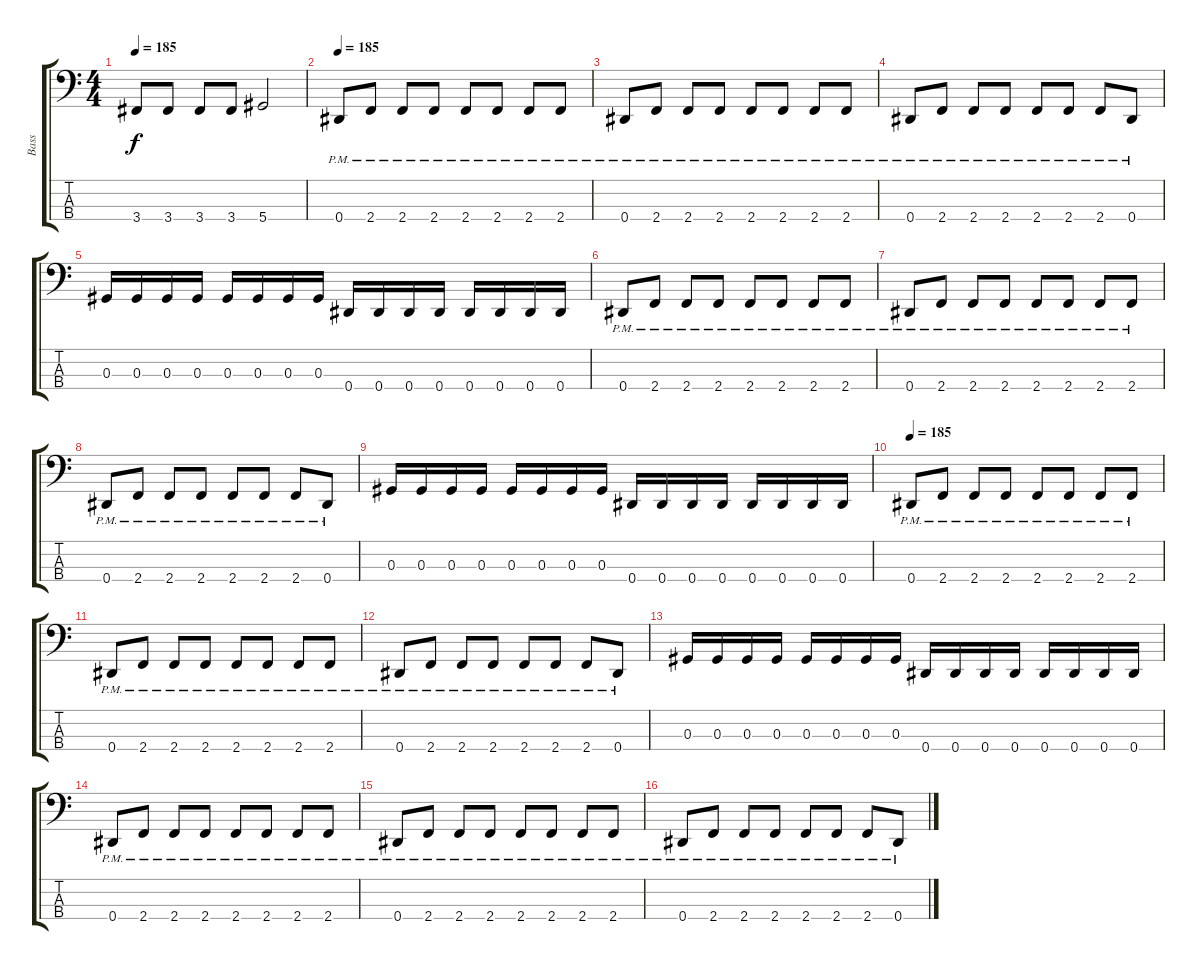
\track ("Bass" "Bass") {instrument electricbasspick}
\staff {score tabs}
\tuning (Gb2 Db2 Ab1 Eb1) {hide}
\ts (4 4)
\tempo 185
\clef f4
\ks c
3.4.8{dy f} 3.4.8 3.4.8 3.4.8 5.4.2 |
\tempo 185
0.4{pm}.8 2.4{pm}.8 2.4{pm}.8 2.4{pm}.8 2.4{pm}.8 2.4{pm}.8 2.4{pm}.8 2.4{pm}.8 |
0.4{pm}.8 2.4{pm}.8 2.4{pm}.8 2.4{pm}.8 2.4{pm}.8 2.4{pm}.8 2.4{pm}.8 2.4{pm}.8 |
0.4{pm}.8 2.4{pm}.8 2.4{pm}.8 2.4{pm}.8 2.4{pm}.8 2.4{pm}.8 2.4{pm}.8 0.4{pm}.8 |
0.3.16 0.3.16 0.3.16 0.3.16 0.3.16 0.3.16 0.3.16 0.3.16 0.4.16 0.4.16 0.4.16 0.4.16 0.4.16 0.4.16 0.4.16 0.4.16 |
0.4{pm}.8 2.4{pm}.8 2.4{pm}.8 2.4{pm}.8 2.4{pm}.8 2.4{pm}.8 2.4{pm}.8 2.4{pm}.8 |
0.4{pm}.8 2.4{pm}.8 2.4{pm}.8 2.4{pm}.8 2.4{pm}.8 2.4{pm}.8 2.4{pm}.8 2.4{pm}.8 |
0.4{pm}.8 2.4{pm}.8 2.4{pm}.8 2.4{pm}.8 2.4{pm}.8 2.4{pm}.8 2.4{pm}.8 0.4{pm}.8 |
0.3.16 0.3.16 0.3.16 0.3.16 0.3.16 0.3.16 0.3.16 0.3.16 0.4.16 0.4.16 0.4.16 0.4.16 0.4.16 0.4.16 0.4.16 0.4.16 |
\tempo 185
0.4{pm}.8 2.4{pm}.8 2.4{pm}.8 2.4{pm}.8 2.4{pm}.8 2.4{pm}.8 2.4{pm}.8 2.4{pm}.8 |
0.4{pm}.8 2.4{pm}.8 2.4{pm}.8 2.4{pm}.8 2.4{pm}.8 2.4{pm}.8 2.4{pm}.8 2.4{pm}.8 |
0.4{pm}.8 2.4{pm}.8 2.4{pm}.8 2.4{pm}.8 2.4{pm}.8 2.4{pm}.8 2.4{pm}.8 0.4{pm}.8 |
0.3.16 0.3.16 0.3.16 0.3.16 0.3.16 0.3.16 0.3.16 0.3.16 0.4.16 0.4.16 0.4.16 0.4.16 0.4.16 0.4.16 0.4.16 0.4.16 |
0.4{pm}.8 2.4{pm}.8 2.4{pm}.8 2.4{pm}.8 2.4{pm}.8 2.4{pm}.8 2.4{pm}.8 2.4{pm}.8 |
0.4{pm}.8 2.4{pm}.8 2.4{pm}.8 2.4{pm}.8 2.4{pm}.8 2.4{pm}.8 2.4{pm}.8 2.4{pm}.8 |
0.4{pm}.8 2.4{pm}.8 2.4{pm}.8 2.4{pm}.8 2.4{pm}.8 2.4{pm}.8 2.4{pm}.8 0.4{pm}.8
